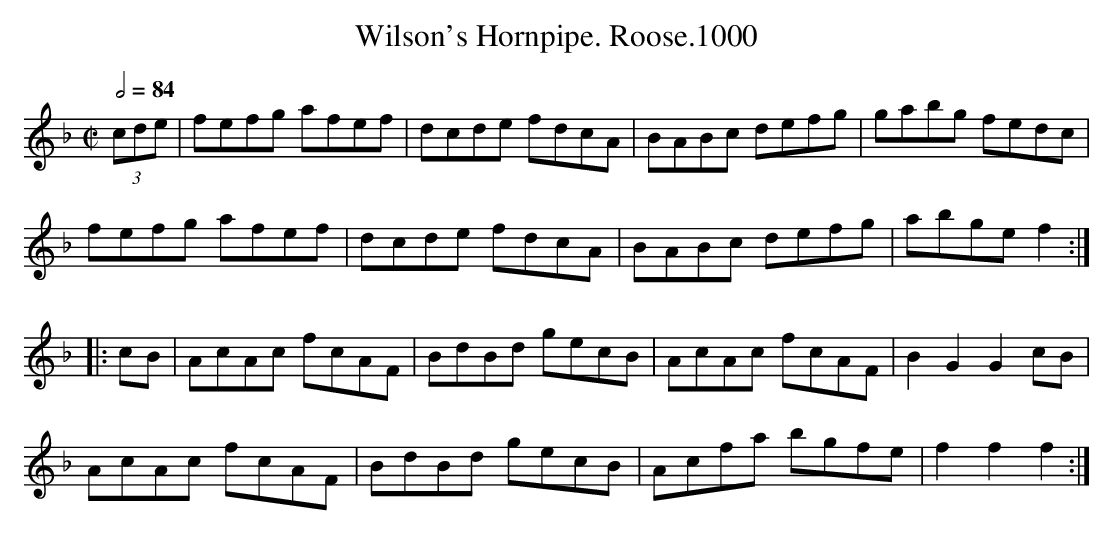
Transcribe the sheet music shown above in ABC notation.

X:1
T:Wilson's Hornpipe. Roose.1000
M:C|
L:1/8
Q:1/2=84
K:F
(3cde|fefg afef|dcde fdcA|BABc defg|gabg fedc|
fefg afef|dcde fdcA|BABc defg|abge f2:|
|:cB|AcAc fcAF|BdBd gecB|AcAc fcAF|B2G2G2 cB|
AcAc fcAF|BdBd gecB|Acfa bgfe|f2f2f2:|
